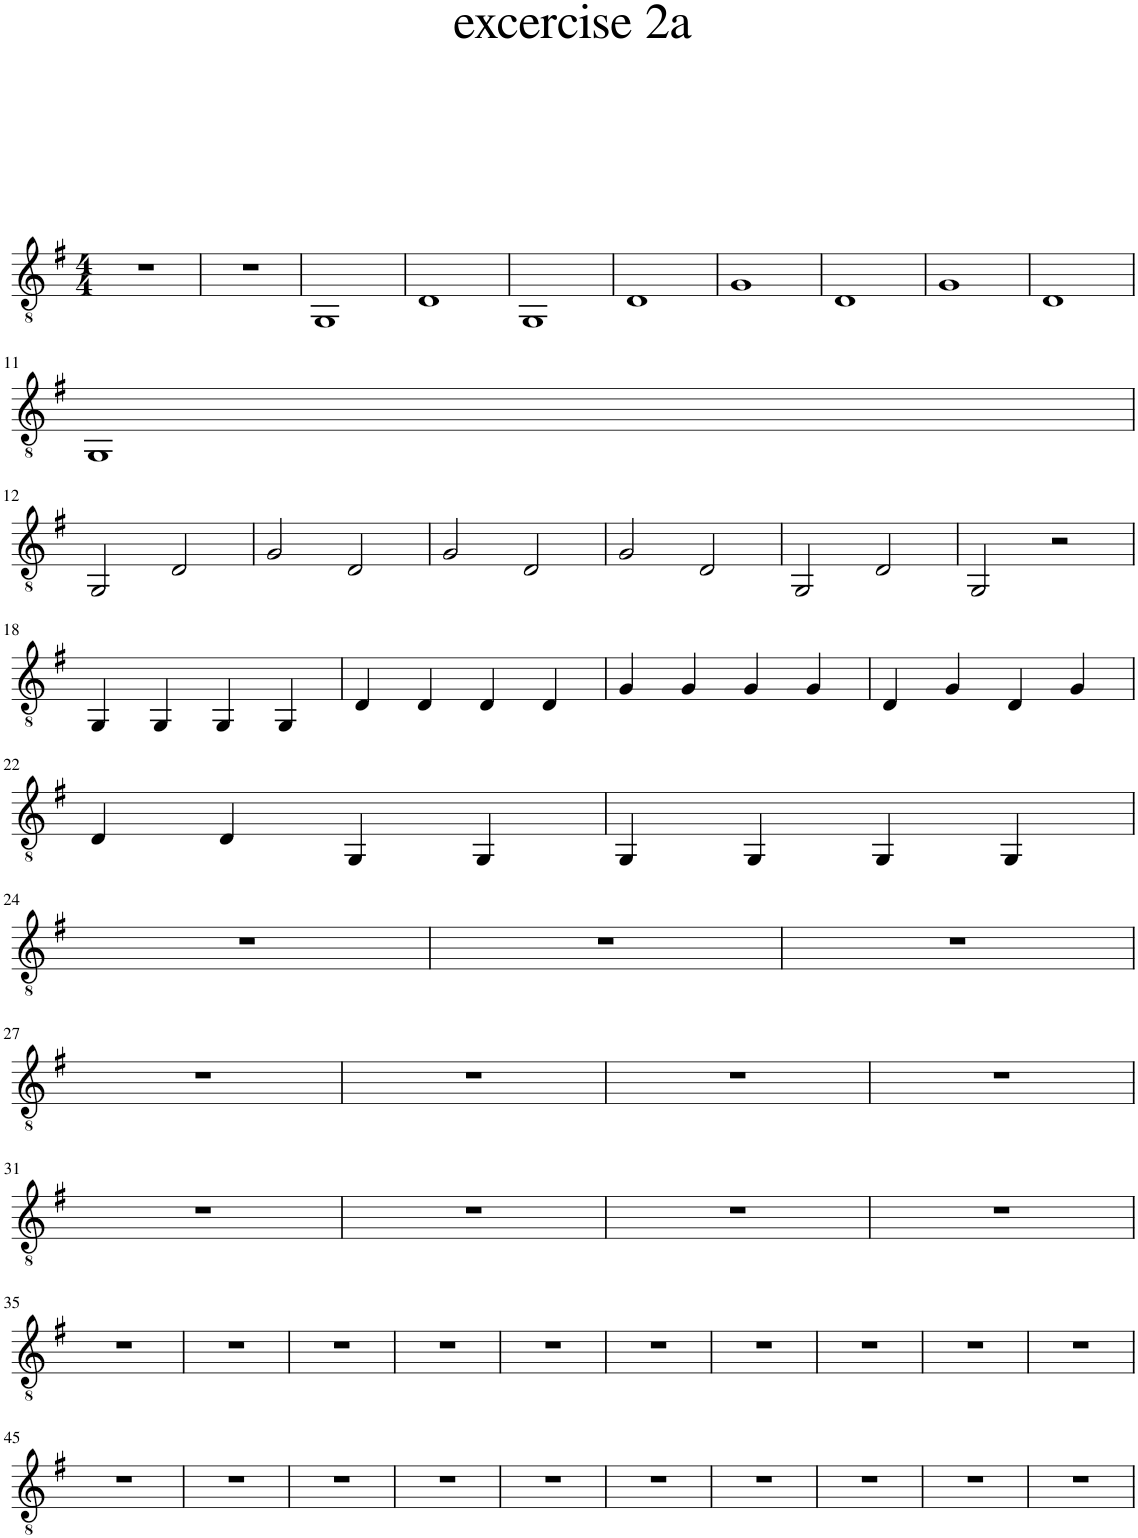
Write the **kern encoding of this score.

**kern
*part1
*staff1
*I"Akustische Gitarre
*I'Git.
*clefGv2
*k[f#]
*M4/4
=1
1r
=2
1r
=3
1GG
=4
1D
=5
1GG
=6
1D
=7
1G
=8
1D
=9
1G
=10
1D
!!LO:LB:g=z
=11
1GG
!!LO:LB:g=z
=12
2GG/
2D/
=13
2G/
2D/
=14
2G/
2D/
=15
2G/
2D/
=16
2GG/
2D/
=17
2GG/
2r
!!LO:LB:g=z
=18
4GG/
4GG/
4GG/
4GG/
=19
4D/
4D/
4D/
4D/
=20
4G/
4G/
4G/
4G/
=21
4D/
4G/
4D/
4G/
!!LO:LB:g=z
=22
4D/
4D/
4GG/
4GG/
=23
4GG/
4GG/
4GG/
4GG/
!!LO:LB:g=z
=24
1r
=25
1r
=26
1r
!!LO:LB:g=z
=27
1r
=28
1r
=29
1r
=30
1r
!!LO:LB:g=z
=31
1r
=32
1r
=33
1r
=34
1r
!!LO:LB:g=z
=35
1r
=36
1r
=37
1r
=38
1r
=39
1r
=40
1r
=41
1r
=42
1r
=43
1r
=44
1r
!!LO:LB:g=z
=45
1r
=46
1r
=47
1r
=48
1r
=49
1r
=50
1r
=51
1r
=52
1r
=53
1r
=54
1r
=
*-
